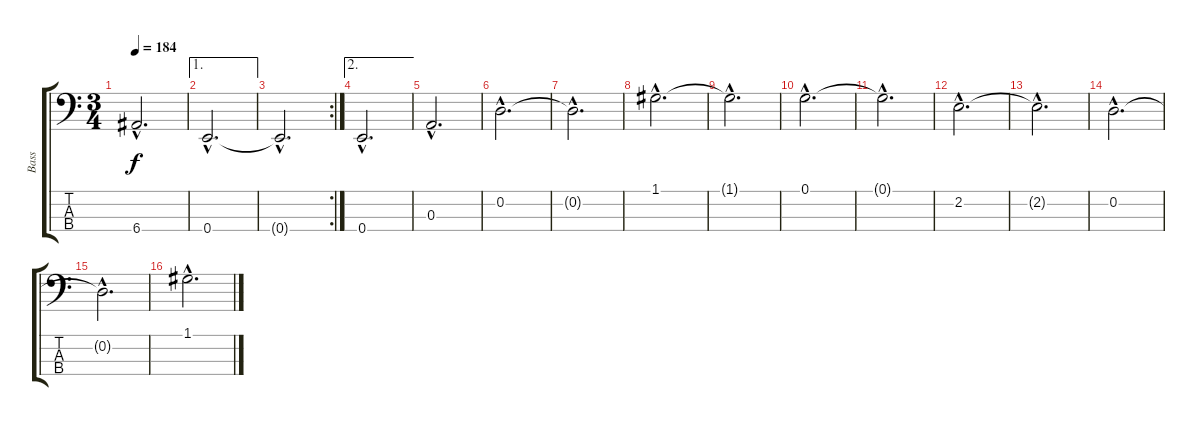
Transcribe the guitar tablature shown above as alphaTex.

\track ("Bass" "Bass") {instrument electricbassfinger}
\staff {score tabs}
\tuning (G2 D2 A1 E1) {hide}
\ts (3 4)
\tempo 184
\clef f4
\ks c
6.4{hac t}.2{d dy f} |
\ae 1
0.4{hac}.2{d} |
\rc 2
0.4{hac t}.2{d} |
\ae 2
0.4{hac}.2{d} |
0.3{hac}.2{d} |
0.2{hac}.2{d} |
0.2{hac t}.2{d} |
1.1{hac}.2{d} |
1.1{hac t}.2{d} |
0.1{hac}.2{d} |
0.1{hac t}.2{d} |
2.2{hac}.2{d} |
2.2{hac t}.2{d} |
0.2{hac}.2{d} |
0.2{hac t}.2{d} |
1.1{hac}.2{d}
